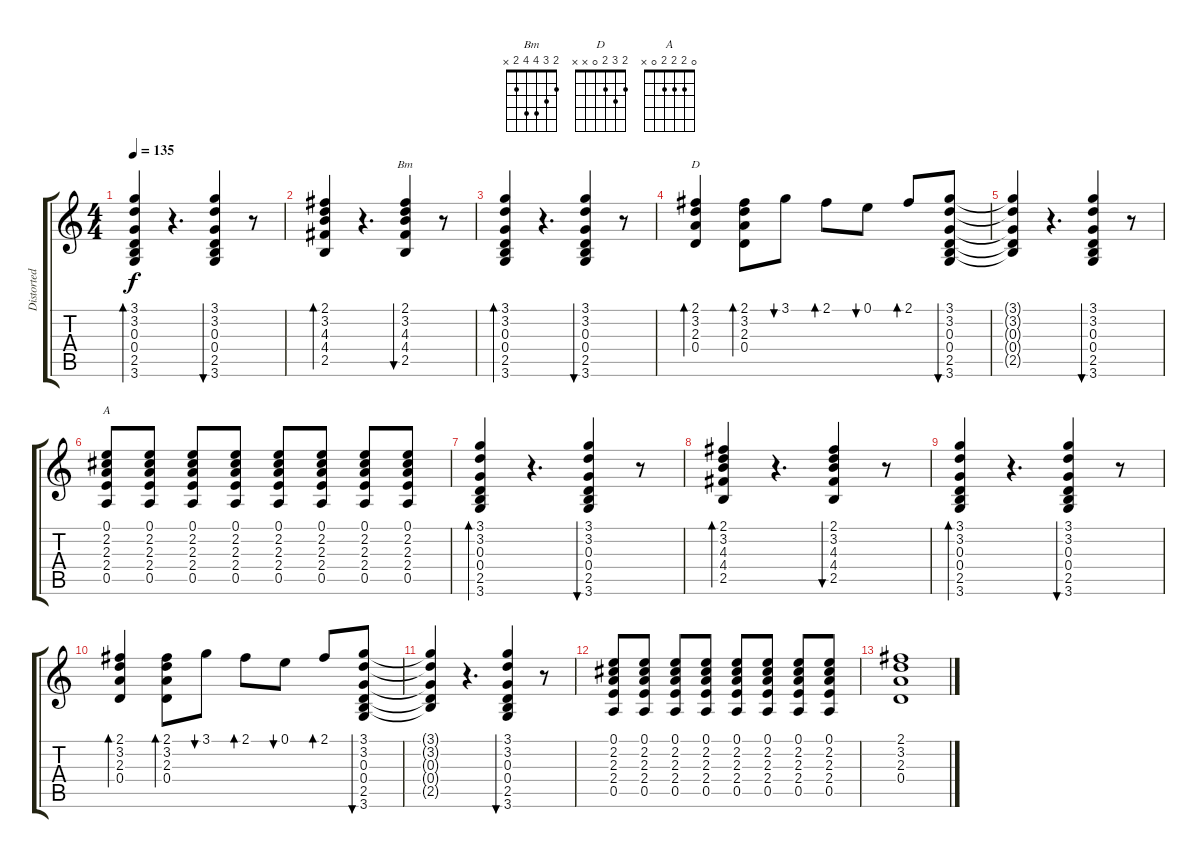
\track ("Distorted Guitar" "Distorted ") {instrument overdrivenguitar}
\staff {score tabs}
\tuning (E4 B3 G3 D3 A2 E2) {hide}
\chord ("Bm" 2 3 4 4 2 x)
\chord ("D" 2 3 2 0 x x)
\chord ("A" 0 2 2 2 0 x)
\ts (4 4)
\tempo 135
\clef g2
\ks c
(3.1 3.2 0.3 0.4 2.5 3.6).4{bd 120 dy f} r.4{d} (3.1 3.2 0.3 0.4 2.5 3.6).4{bu 60} r.8 |
(2.1 3.2 4.3 4.4 2.5).4{bd 60} r.4{d} (2.1 3.2 4.3 4.4 2.5).4{bu 60 ch "Bm"} r.8 |
(3.1 3.2 0.3 0.4 2.5 3.6).4{bd 60} r.4{d} (3.1 3.2 0.3 0.4 2.5 3.6).4{bu 60} r.8 |
(2.1 3.2 2.3 0.4).4{bd 60 ch "D"} (2.1 3.2 2.3 0.4).8{bd 120} 3.1.8{bu 120} 2.1.8{bd 120} 0.1.8{bu 120} 2.1.8{bd 120} (3.1 3.2 0.3 0.4 2.5 3.6).8{bu 60} |
(3.1{t} 3.2{t} 0.3{t} 0.4{t} 2.5{t}).4 r.4{d} (3.1 3.2 0.3 0.4 2.5 3.6).4{bu 60} r.8 |
(0.1 2.2 2.3 2.4 0.5).8{ch "A"} (0.1 2.2 2.3 2.4 0.5).8 (0.1 2.2 2.3 2.4 0.5).8 (0.1 2.2 2.3 2.4 0.5).8 (0.1 2.2 2.3 2.4 0.5).8 (0.1 2.2 2.3 2.4 0.5).8 (0.1 2.2 2.3 2.4 0.5).8 (0.1 2.2 2.3 2.4 0.5).8 |
(3.1 3.2 0.3 0.4 2.5 3.6).4{bd 120} r.4{d} (3.1 3.2 0.3 0.4 2.5 3.6).4{bu 60} r.8 |
(2.1 3.2 4.3 4.4 2.5).4{bd 60} r.4{d} (2.1 3.2 4.3 4.4 2.5).4{bu 60} r.8 |
(3.1 3.2 0.3 0.4 2.5 3.6).4{bd 60} r.4{d} (3.1 3.2 0.3 0.4 2.5 3.6).4{bu 60} r.8 |
(2.1 3.2 2.3 0.4).4{bd 60} (2.1 3.2 2.3 0.4).8{bd 120} 3.1.8{bu 120} 2.1.8{bd 120} 0.1.8{bu 120} 2.1.8{bd 120} (3.1 3.2 0.3 0.4 2.5 3.6).8{bu 60} |
(3.1{t} 3.2{t} 0.3{t} 0.4{t} 2.5{t}).4 r.4{d} (3.1 3.2 0.3 0.4 2.5 3.6).4{bu 60} r.8 |
(0.1 2.2 2.3 2.4 0.5).8 (0.1 2.2 2.3 2.4 0.5).8 (0.1 2.2 2.3 2.4 0.5).8 (0.1 2.2 2.3 2.4 0.5).8 (0.1 2.2 2.3 2.4 0.5).8 (0.1 2.2 2.3 2.4 0.5).8 (0.1 2.2 2.3 2.4 0.5).8 (0.1 2.2 2.3 2.4 0.5).8 |
(2.1 3.2 2.3 0.4).1{volume 5}
